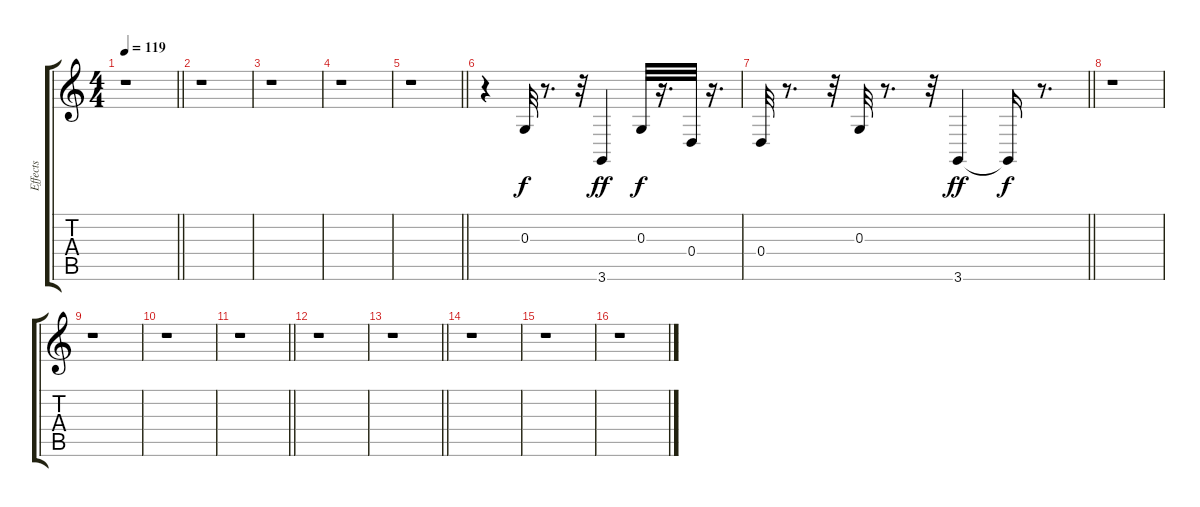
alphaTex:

\track ("Effects" "Effects") {instrument gunshot}
\staff {score tabs}
\tuning (E4 B3 G3 D3 A2 E2) {hide}
\ts (4 4)
\tempo 119
\clef g2
\barLineRight lightlight
\ks c
r.1{dy f} |
r.1 |
r.1 |
r.1 |
\barLineRight lightlight
r.1 |
r.4 0.3.32 r.8{d} r.32 3.6.4{dy ff} 0.3.32{dy f} r.16{d} 0.4.32 r.16{d} |
\barLineRight lightlight
0.4.32 r.8{d} r.32 0.3.32 r.8{d} r.32 3.6.4{dy ff} 3.6{t}.16{dy f} r.8{d} |
r.1 |
r.1 |
r.1 |
\barLineRight lightlight
r.1 |
r.1 |
\barLineRight lightlight
r.1 |
r.1 |
r.1 |
r.1
